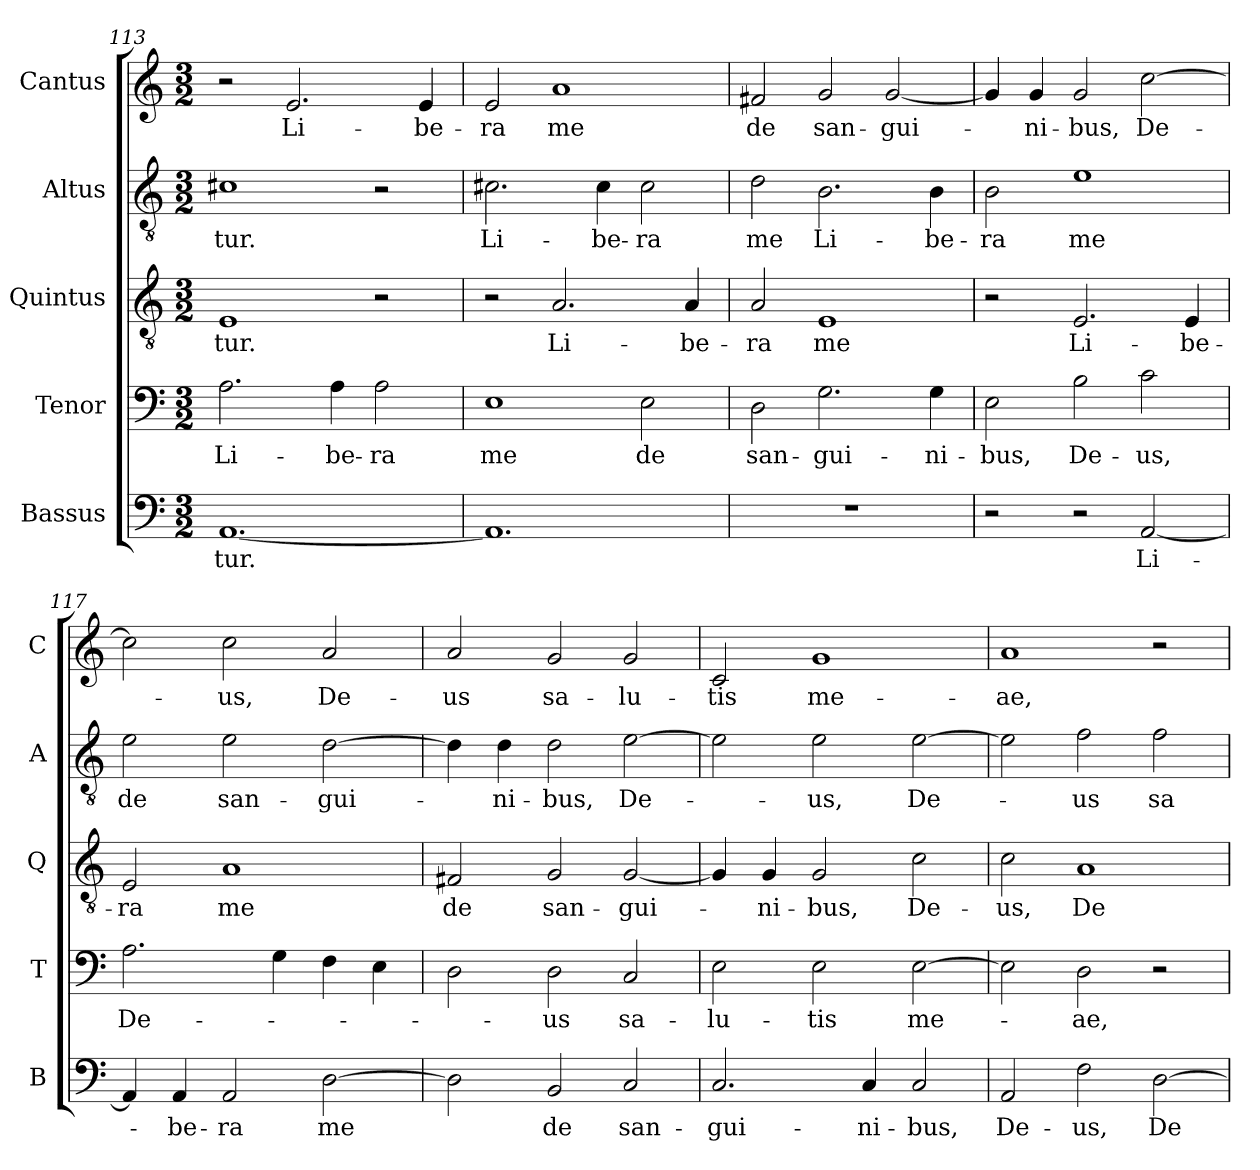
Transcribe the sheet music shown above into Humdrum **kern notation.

**kern	**text	**kern	**text	**kern	**text	**kern	**text	**kern	**text
*part5	*part5	*part4	*part4	*part3	*part3	*part2	*part2	*part1	*part1
*staff5	*staff5	*staff4	*staff4	*staff3	*staff3	*staff2	*staff2	*staff1	*staff1
*I"Bassus	*	*I"Tenor	*	*I"Quintus	*	*I"Altus	*	*I"Cantus	*
*I'B	*	*I'T	*	*I'Q	*	*I'A	*	*I'C	*
*clefF4	*	*clefF4	*	*clefGv2	*	*clefGv2	*	*clefG2	*
*k[]	*	*k[]	*	*k[]	*	*k[]	*	*k[]	*
*C:	*	*C:	*	*C:	*	*C:	*	*C:	*
*M3/2	*	*M3/2	*	*M3/2	*	*M3/2	*	*M3/2	*
=113	=113	=113	=113	=113	=113	=113	=113	=113	=113
!	!LO:LY:b	!	!LO:LY:b	!	!LO:LY:b	!	!LO:LY:b	!	!
[1.AA	-tur.	2.A\	Li-	1E	-tur.	1c#X	-tur.	2r	.
!	!	!	!	!	!	!	!	!	!LO:LY:b
.	.	.	.	.	.	.	.	2.e/	Li-
!	!	!	!LO:LY:b	!	!	!	!	!	!
.	.	4A\	-be-	.	.	.	.	.	.
!	!	!	!LO:LY:b	!	!	!	!	!	!
.	.	2A\	-ra	2r	.	2r	.	.	.
!	!	!	!	!	!	!	!	!	!LO:LY:b
.	.	.	.	.	.	.	.	4e/	-be-
=114	=114	=114	=114	=114	=114	=114	=114	=114	=114
!	!	!	!LO:LY:b	!	!	!	!LO:LY:b	!	!LO:LY:b
1.AA]	.	1E	me	2r	.	2.c#X\	Li-	2e/	-ra
!	!	!	!	!	!LO:LY:b	!	!	!	!LO:LY:b
.	.	.	.	2.A/	Li-	.	.	1a	me
!	!	!	!	!	!	!	!LO:LY:b	!	!
.	.	.	.	.	.	4c#\	-be-	.	.
!	!	!	!LO:LY:b	!	!	!	!LO:LY:b	!	!
.	.	2E\	de	.	.	2c#\	-ra	.	.
!	!	!	!	!	!LO:LY:b	!	!	!	!
.	.	.	.	4A/	-be-	.	.	.	.
=115	=115	=115	=115	=115	=115	=115	=115	=115	=115
!	!	!	!LO:LY:b	!	!LO:LY:b	!	!LO:LY:b	!	!LO:LY:b
1.r	.	2D\	san-	2A/	-ra	2d\	me	2f#X/	de
!	!	!	!LO:LY:b	!	!LO:LY:b	!	!LO:LY:b	!	!LO:LY:b
.	.	2.G\	-gui-	1E	me	2.B\	Li-	2g/	san-
!	!	!	!	!	!	!	!	!	!LO:LY:b
.	.	.	.	.	.	.	.	[2g/	-gui-
!	!	!	!LO:LY:b	!	!	!	!LO:LY:b	!	!
.	.	4G\	-ni-	.	.	4B\	-be-	.	.
!!LO:PB:g=z
=116	=116	=116	=116	=116	=116	=116	=116	=116	=116
!	!	!	!LO:LY:b	!	!	!	!LO:LY:b	!	!
2r	.	2E\	-bus,	2r	.	2B\	-ra	4g/]	.
!	!	!	!	!	!	!	!	!	!LO:LY:b
.	.	.	.	.	.	.	.	4g/	-ni-
!	!	!	!LO:LY:b	!	!LO:LY:b	!	!LO:LY:b	!	!LO:LY:b
2r	.	2B\	De-	2.E/	Li-	1e	me	2g/	-bus,
!	!LO:LY:b	!	!LO:LY:b	!	!	!	!	!	!LO:LY:b
[2AA/	Li-	2c\	-us,	.	.	.	.	[2cc\	De-
!	!	!	!	!	!LO:LY:b	!	!	!	!
.	.	.	.	4E/	-be-	.	.	.	.
=117	=117	=117	=117	=117	=117	=117	=117	=117	=117
!	!	!	!LO:LY:b	!	!LO:LY:b	!	!LO:LY:b	!	!
4AA/]	.	2.A\	De-	2E/	-ra	2e\	de	2cc\]	.
!	!LO:LY:b	!	!	!	!	!	!	!	!
4AA/	-be-	.	.	.	.	.	.	.	.
!	!LO:LY:b	!	!	!	!LO:LY:b	!	!LO:LY:b	!	!LO:LY:b
2AA/	-ra	.	.	1A	me	2e\	san-	2cc\	-us,
.	.	4G\	.	.	.	.	.	.	.
!	!LO:LY:b	!	!	!	!	!	!LO:LY:b	!	!LO:LY:b
[2D\	me	4F\	.	.	.	[2d\	-gui-	2a/	De-
.	.	4E\	.	.	.	.	.	.	.
=118	=118	=118	=118	=118	=118	=118	=118	=118	=118
!	!	!	!	!	!LO:LY:b	!	!	!	!LO:LY:b
2D\]	.	2D\	.	2F#X/	de	4d\]	.	2a/	-us
!	!	!	!	!	!	!	!LO:LY:b	!	!
.	.	.	.	.	.	4d\	-ni-	.	.
!	!LO:LY:b	!	!LO:LY:b	!	!LO:LY:b	!	!LO:LY:b	!	!LO:LY:b
2BB/	de	2D\	-us	2G/	san-	2d\	-bus,	2g/	sa-
!	!LO:LY:b	!	!LO:LY:b	!	!LO:LY:b	!	!LO:LY:b	!	!LO:LY:b
2C/	san-	2C/	sa-	[2G/	-gui-	[2e\	De-	2g/	-lu-
=119	=119	=119	=119	=119	=119	=119	=119	=119	=119
!	!LO:LY:b	!	!LO:LY:b	!	!	!	!	!	!LO:LY:b
2.C/	-gui-	2E\	-lu-	4G/]	.	2e\]	.	2c/	-tis
!	!	!	!	!	!LO:LY:b	!	!	!	!
.	.	.	.	4G/	-ni-	.	.	.	.
!	!	!	!LO:LY:b	!	!LO:LY:b	!	!LO:LY:b	!	!LO:LY:b
.	.	2E\	-tis	2G/	-bus,	2e\	-us,	1g	me-
!	!LO:LY:b	!	!	!	!	!	!	!	!
4C/	-ni-	.	.	.	.	.	.	.	.
!	!LO:LY:b	!	!LO:LY:b	!	!LO:LY:b	!	!LO:LY:b	!	!
2C/	-bus,	[2E\	me-	2c\	De-	[2e\	De-	.	.
=120	=120	=120	=120	=120	=120	=120	=120	=120	=120
!	!LO:LY:b	!	!	!	!LO:LY:b	!	!	!	!LO:LY:b
2AA/	De-	2E\]	.	2c\	-us,	2e\]	.	1a	-ae,
!	!LO:LY:b	!	!LO:LY:b	!	!LO:LY:b	!	!LO:LY:b	!	!
2F\	-us,	2D\	-ae,	1A	De-	2f\	-us	.	.
!	!LO:LY:b	!	!	!	!	!	!LO:LY:b	!	!
[2D\	De-	2r	.	.	.	2f\	sa-	2r	.
=	=	=	=	=	=	=	=	=	=
*-	*-	*-	*-	*-	*-	*-	*-	*-	*-
